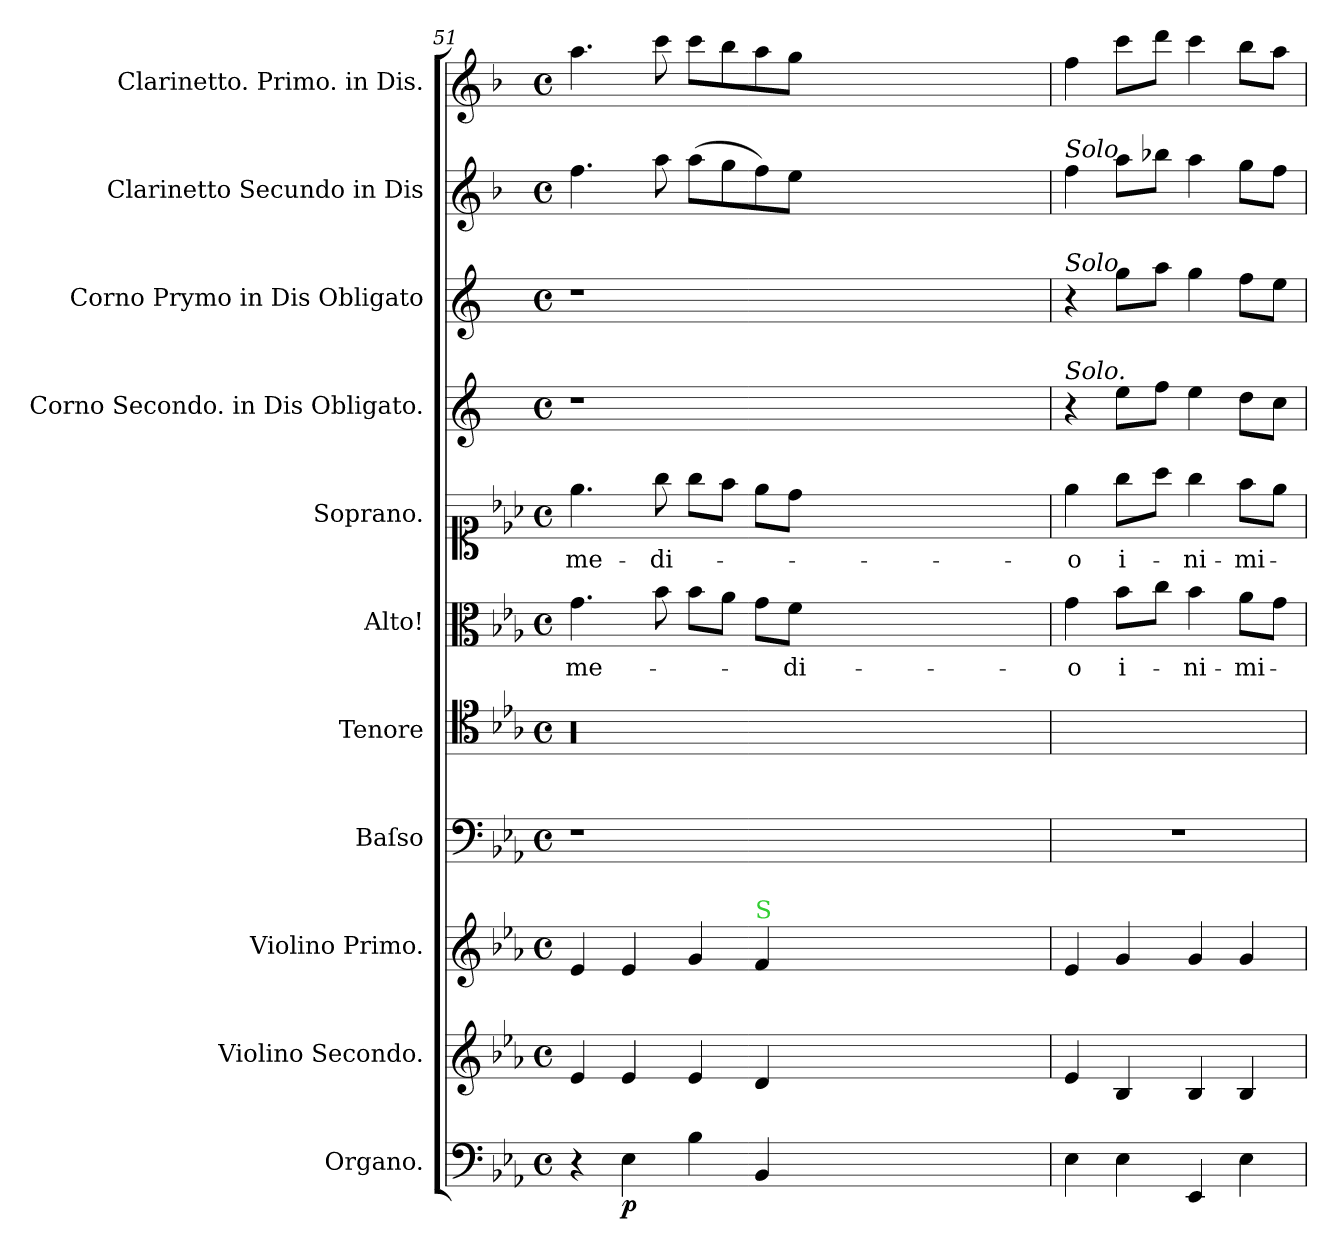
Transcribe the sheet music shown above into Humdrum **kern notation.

**kern	**dynam	**kern	**kern	**kern	**kern	**kern	**text	**kern	**text	**kern	**kern	**kern	**kern
*part11	*part11	*part10	*part9	*part8	*part7	*part6	*part6	*part5	*part5	*part4	*part3	*part2	*part1
*staff11	*staff11	*staff10	*staff9	*staff8	*staff7	*staff6	*staff6	*staff5	*staff5	*staff4	*staff3	*staff2	*staff1
*I"Organo.	*	*I"Violino Secondo.	*I"Violino Primo.	*I"Baſso	*I"Tenore	*I"Alto!	*	*I"Soprano.	*	*I"Corno Secondo. in Dis Obligato.	*I"Corno Prymo in Dis Obligato	*I"Clarinetto Secundo in Dis	*I"Clarinetto. Primo. in Dis.
*I'org	*	*I'vl2	*I'vl1	*I'B	*I'T	*I'A	*	*I'S	*	*I'cor2	*I'cor1	*I'Cl.	*I'Cl.
*clefF4	*	*clefG2	*clefG2	*clefF4	*clefC4	*clefC3	*	*clefC1	*	*clefG2	*clefG2	*clefG2	*clefG2
*	*	*	*	*	*	*	*	*	*	*ITrd5c9	*ITrd5c9	*ITrd1c2	*ITrd1c2
*k[b-e-a-]	*	*k[b-e-a-]	*k[b-e-a-]	*k[b-e-a-]	*k[b-e-a-]	*k[b-e-a-]	*	*k[b-e-a-]	*	*k[b-e-a-]	*k[b-e-a-]	*k[b-e-a-]	*k[b-e-a-]
*M4/4	*	*M4/4	*M4/4	*M4/4	*M4/4	*M4/4	*	*M4/4	*	*M4/4	*M4/4	*M4/4	*M4/4
*met(c)	*	*met(c)	*met(c)	*met(c)	*met(c)	*met(c)	*	*met(c)	*	*met(c)	*met(c)	*met(c)	*met(c)
=51	=51	=51	=51	=51	=51	=51	=51	=51	=51	=51	=51	=51	=51
4r	.	4e-/	4e-/	1r	00r	4.g\	me-	4.ee-\	me-	1r	1r	4.ee-\	4.gg\
4E-\	p	4e-/	4e-/	.	.	.	.	.	.	.	.	.	.
.	.	.	.	.	.	8b-\	.	8gg\	-di-	.	.	8gg\	8bb-\
4B-\	.	4e-/	4g/	.	.	8b-\L	.	8gg\L	.	.	.	(8gg\L	8bb-\L
.	.	.	.	.	.	8a-\J	.	8ff\J	.	.	.	8ff\	8aa-\
!	!	!	!LO:TX:a:color=limegreen:t=S	!	!	!	!	!	!	!	!	!	!
4BB-/	.	4d/	4f/	.	.	8g\L	.	8ee-\L	.	.	.	8ee-\)	8gg\
.	.	.	.	.	.	8f\J	-di-	8dd\J	.	.	.	8dd\J	8ff\J
0.ryy	.	0.ryy	0.ryy	0.ryy	.	0.ryy	.	0.ryy	.	0.ryy	0.ryy	0.ryy	0.ryy
=52	=52	=52	=52	=52	=52	=52	=52	=52	=52	=52	=52	=52	=52
!	!	!	!	!	!	!	!	!	!	!	!	!LO:TX:a:i:t=Solo	!
!	!	!	!	!	!	!	!	!	!	!	!LO:TX:a:i:t=Solo	!	!
!	!	!	!	!	!	!	!	!	!	!LO:TX:a:i:t=Solo.	!	!	!
4E-\	.	4e-/	4e-/	1r	1ryy	4g\	-o	4ee-\	-o	4r	4r	4ee-\	4ee-\
4E-\	.	4B-/	4g/	.	.	8b-\L	i-	8gg\L	i-	8g\L	8b-\L	8gg\L	8bb-\L
.	.	.	.	.	.	8cc\J	.	8aa-\J	.	8a-\J	8cc\J	8aa-X\J	8ccc\J
4EE-/	.	4B-/	4g/	.	.	4b-\	-ni-	4gg\	-ni-	4g\	4b-\	4gg\	4bb-\
4E-\	.	4B-/	4g/	.	.	8a-\L	-mi-	8ff\L	-mi-	8f\L	8a-\L	8ff\L	8aa-\L
.	.	.	.	.	.	8g\J	.	8ee-\J	.	8e-\J	8g\J	8ee-\J	8gg\J
=	=	=	=	=	=	=	=	=	=	=	=	=	=
*-	*-	*-	*-	*-	*-	*-	*-	*-	*-	*-	*-	*-	*-
